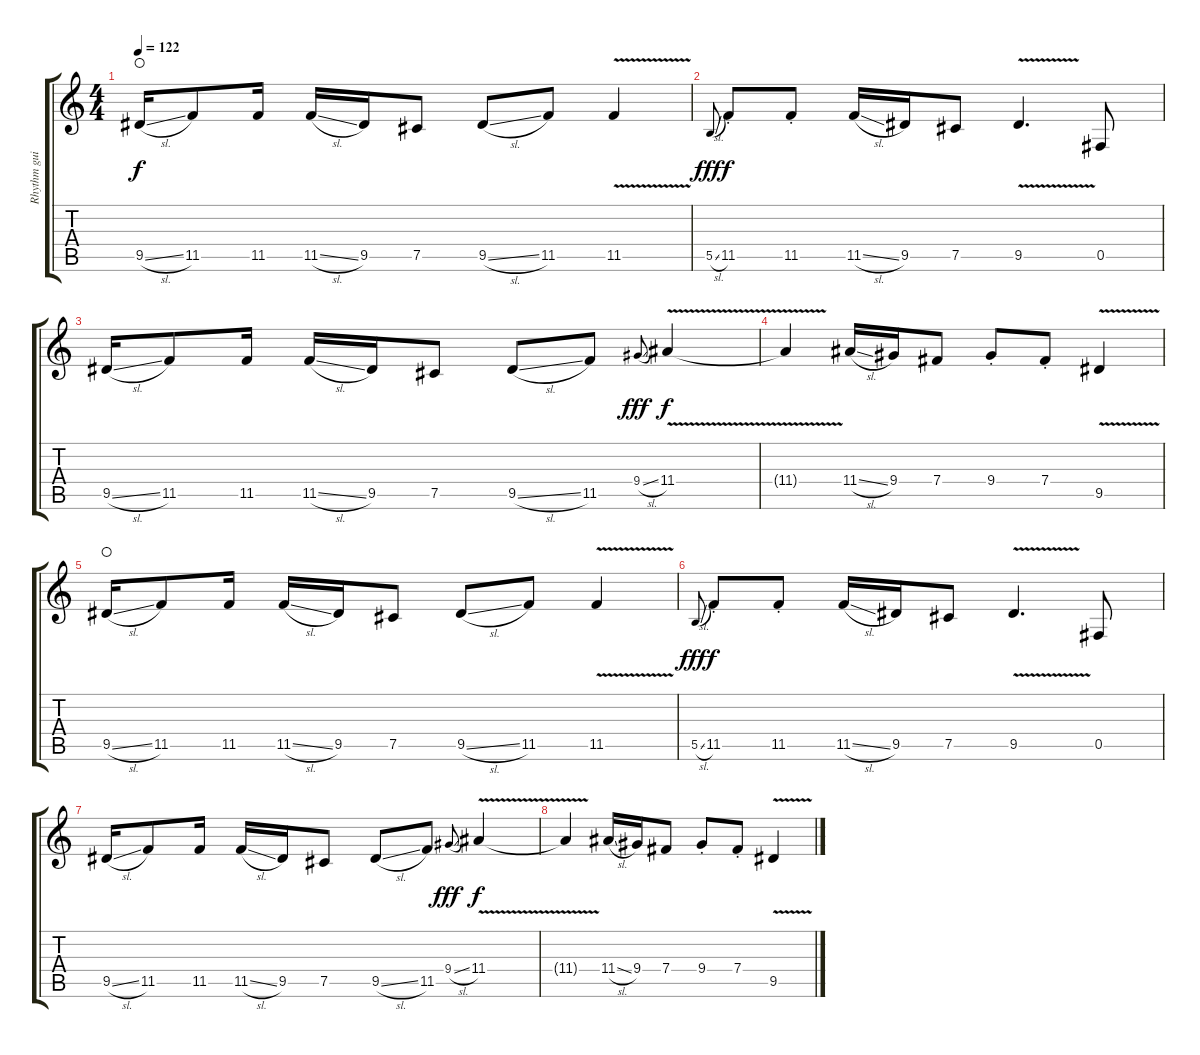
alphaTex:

\track ("Rhythm guitar 2" "Rhythm gui") {instrument overdrivenguitar}
\staff {score tabs}
\tuning (Db4 Ab3 E3 B2 Gb2 Db2) {hide}
\ts (4 4)
\tempo 122
\clef g2
\ks c
9.5{sl}.16{dy f waho} 11.5.8 11.5.16 11.5{sl}.16 9.5.16 7.5.8 9.5{sl}.8 11.5.8 11.5{v}.4 |
5.5{sl}.8{gr onbeat dy fff} 11.5{st}.8{dy f} 11.5{st}.8 11.5{sl}.16 9.5.16 7.5.8 9.5{v}.4{d} 0.5.8 |
9.5{sl}.16 11.5.8 11.5.16 11.5{sl}.16 9.5.16 7.5.8 9.5{sl}.8 11.5.8 9.4{sl}.8{gr onbeat dy fff} 11.4{v}.4{dy f} |
11.4{t}.4 11.4{sl}.16 9.4.16 7.4.8 9.4{st}.8 7.4{st}.8 9.5{v}.4 |
9.5{sl}.16{waho} 11.5.8 11.5.16 11.5{sl}.16 9.5.16 7.5.8 9.5{sl}.8 11.5.8 11.5{v}.4 |
5.5{sl}.8{gr onbeat dy fff} 11.5{st}.8{dy f} 11.5{st}.8 11.5{sl}.16 9.5.16 7.5.8 9.5{v}.4{d} 0.5.8 |
9.5{sl}.16 11.5.8 11.5.16 11.5{sl}.16 9.5.16 7.5.8 9.5{sl}.8 11.5.8 9.4{sl}.8{gr onbeat dy fff} 11.4{v}.4{dy f} |
11.4{t}.4 11.4{sl}.16 9.4.16 7.4.8 9.4{st}.8 7.4{st}.8 9.5{v}.4
